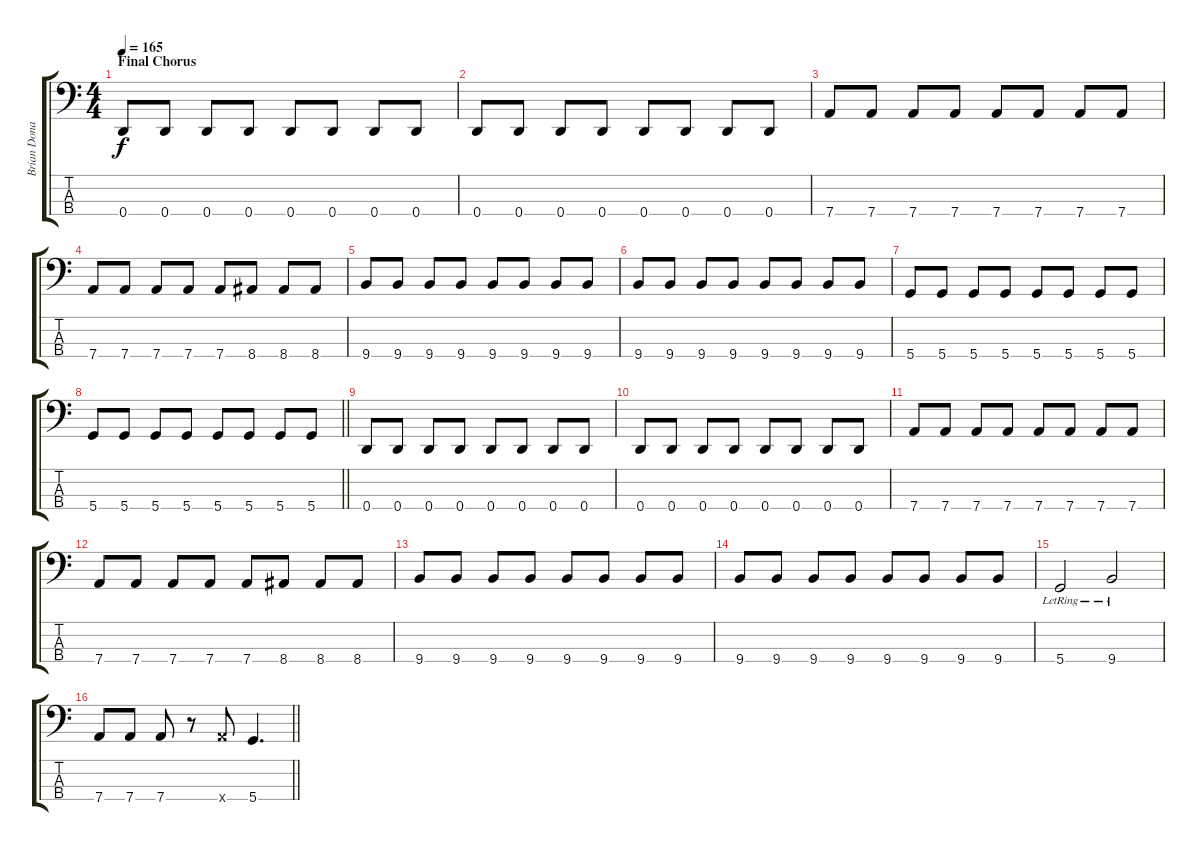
\track ("Brian Donahue (Bass)" "Brian Dona") {instrument electricbassfinger}
\staff {score tabs}
\tuning (Gb1 D2 A1 D1) {hide}
\ts (4 4)
\section ("" "Final Chorus")
\tempo 165
\clef f4
\ks c
0.4.8{dy f} 0.4.8 0.4.8 0.4.8 0.4.8 0.4.8 0.4.8 0.4.8 |
0.4.8 0.4.8 0.4.8 0.4.8 0.4.8 0.4.8 0.4.8 0.4.8 |
7.4.8 7.4.8 7.4.8 7.4.8 7.4.8 7.4.8 7.4.8 7.4.8 |
7.4.8 7.4.8 7.4.8 7.4.8 7.4.8 8.4.8 8.4.8 8.4.8 |
9.4.8 9.4.8 9.4.8 9.4.8 9.4.8 9.4.8 9.4.8 9.4.8 |
9.4.8 9.4.8 9.4.8 9.4.8 9.4.8 9.4.8 9.4.8 9.4.8 |
5.4.8 5.4.8 5.4.8 5.4.8 5.4.8 5.4.8 5.4.8 5.4.8 |
\barLineRight lightlight
5.4.8 5.4.8 5.4.8 5.4.8 5.4.8 5.4.8 5.4.8 5.4.8 |
0.4.8 0.4.8 0.4.8 0.4.8 0.4.8 0.4.8 0.4.8 0.4.8 |
0.4.8 0.4.8 0.4.8 0.4.8 0.4.8 0.4.8 0.4.8 0.4.8 |
7.4.8 7.4.8 7.4.8 7.4.8 7.4.8 7.4.8 7.4.8 7.4.8 |
7.4.8 7.4.8 7.4.8 7.4.8 7.4.8 8.4.8 8.4.8 8.4.8 |
9.4.8 9.4.8 9.4.8 9.4.8 9.4.8 9.4.8 9.4.8 9.4.8 |
9.4.8 9.4.8 9.4.8 9.4.8 9.4.8 9.4.8 9.4.8 9.4.8 |
5.4{lr}.2 9.4{lr}.2 |
\barLineRight lightlight
7.4.8 7.4.8 7.4.8 r.8 7.4{x}.8 5.4.4{d}
